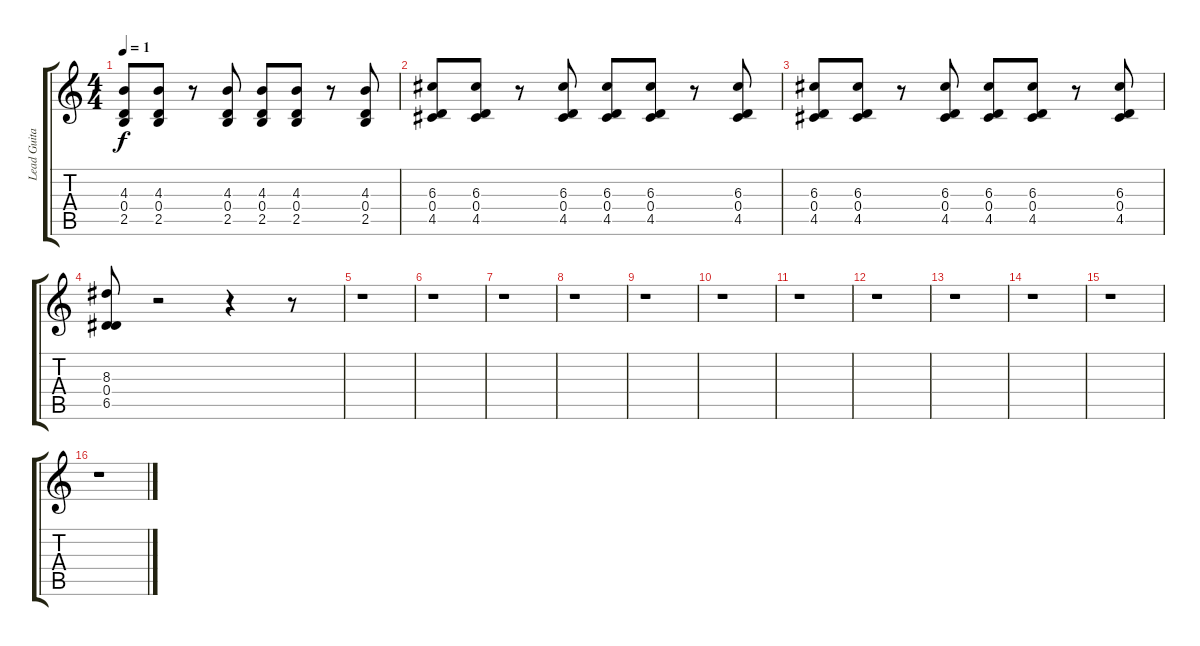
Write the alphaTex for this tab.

\track ("Lead Guitar 2" "Lead Guita") {instrument distortionguitar}
\staff {score tabs}
\tuning (E4 B3 G3 D3 A2 D2) {hide}
\ts (4 4)
\tempo 1
\clef g2
\ks c
(4.3 0.4 2.5).8{dy f} (4.3 0.4 2.5).8 r.8 (4.3 0.4 2.5).8 (4.3 0.4 2.5).8 (4.3 0.4 2.5).8 r.8 (4.3 0.4 2.5).8 |
(6.3 0.4 4.5).8 (6.3 0.4 4.5).8 r.8 (6.3 0.4 4.5).8 (6.3 0.4 4.5).8 (6.3 0.4 4.5).8 r.8 (6.3 0.4 4.5).8 |
(6.3 0.4 4.5).8 (6.3 0.4 4.5).8 r.8 (6.3 0.4 4.5).8 (6.3 0.4 4.5).8 (6.3 0.4 4.5).8 r.8 (6.3 0.4 4.5).8 |
(8.3 0.4 6.5).8 r.2 r.4 r.8 |
r.1 |
r.1 |
r.1 |
r.1 |
r.1 |
r.1 |
r.1 |
r.1 |
r.1 |
r.1 |
r.1 |
r.1
